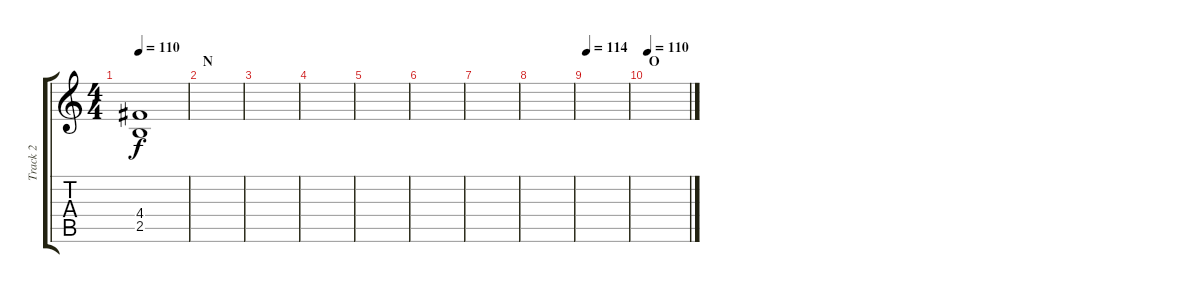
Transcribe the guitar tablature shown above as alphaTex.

\track ("Track 2" "Track 2") {instrument distortionguitar}
\staff {score tabs}
\tuning (E4 B3 G3 D3 A2 E2) {hide}
\ts (4 4)
\tempo 110
\clef g2
\ks c
(4.4{t} 2.5{t}).1{dy f volume 0} |
\section ("" "N")
|
|
|
|
|
|
|
\tempo 114
|
\section ("" "O")
\tempo 110
